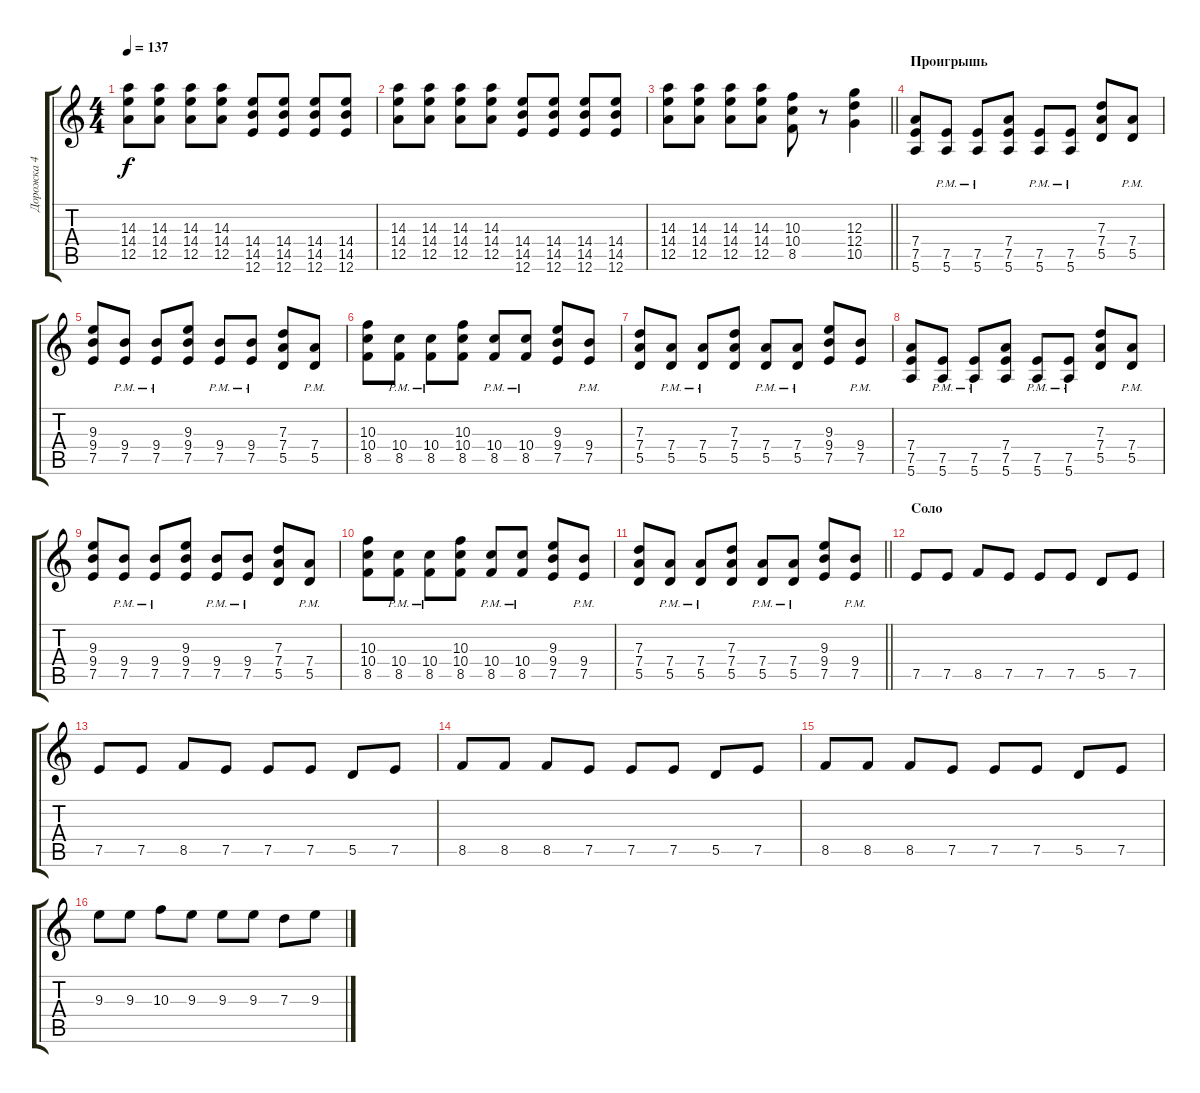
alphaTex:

\track ("Дорожка 4" "Дорожка 4") {instrument distortionguitar}
\staff {score tabs}
\tuning (E4 B3 G3 D3 A2 E2) {hide}
\ts (4 4)
\tempo 137
\clef g2
\ks c
(14.3 14.4 12.5).8{dy f} (14.3 14.4 12.5).8 (14.3 14.4 12.5).8 (14.3 14.4 12.5).8 (14.4 14.5 12.6).8 (14.4 14.5 12.6).8 (14.4 14.5 12.6).8 (14.4 14.5 12.6).8 |
(14.3 14.4 12.5).8 (14.3 14.4 12.5).8 (14.3 14.4 12.5).8 (14.3 14.4 12.5).8 (14.4 14.5 12.6).8 (14.4 14.5 12.6).8 (14.4 14.5 12.6).8 (14.4 14.5 12.6).8 |
\barLineRight lightlight
(14.3 14.4 12.5).8 (14.3 14.4 12.5).8 (14.3 14.4 12.5).8 (14.3 14.4 12.5).8 (10.3 10.4 8.5).8 r.8 (12.3 12.4 10.5).4 |
\section ("" "Проигрышь")
(7.4 7.5 5.6).8 (7.5{pm} 5.6{pm}).8 (7.5{pm} 5.6{pm}).8 (7.4 7.5 5.6).8 (7.5{pm} 5.6{pm}).8 (7.5{pm} 5.6{pm}).8 (7.3 7.4 5.5).8 (7.4{pm} 5.5{pm}).8 |
(9.3 9.4 7.5).8 (9.4{pm} 7.5{pm}).8 (9.4{pm} 7.5{pm}).8 (9.3 9.4 7.5).8 (9.4{pm} 7.5{pm}).8 (9.4{pm} 7.5{pm}).8 (7.3 7.4 5.5).8 (7.4{pm} 5.5{pm}).8 |
(10.3 10.4 8.5).8 (10.4{pm} 8.5{pm}).8 (10.4{pm} 8.5{pm}).8 (10.3 10.4 8.5).8 (10.4{pm} 8.5{pm}).8 (10.4{pm} 8.5{pm}).8 (9.3 9.4 7.5).8 (9.4{pm} 7.5{pm}).8 |
(7.3 7.4 5.5).8 (7.4{pm} 5.5{pm}).8 (7.4{pm} 5.5{pm}).8 (7.3 7.4 5.5).8 (7.4{pm} 5.5{pm}).8 (7.4{pm} 5.5{pm}).8 (9.3 9.4 7.5).8 (9.4{pm} 7.5{pm}).8 |
(7.4 7.5 5.6).8 (7.5{pm} 5.6{pm}).8 (7.5{pm} 5.6{pm}).8 (7.4 7.5 5.6).8 (7.5{pm} 5.6{pm}).8 (7.5{pm} 5.6{pm}).8 (7.3 7.4 5.5).8 (7.4{pm} 5.5{pm}).8 |
(9.3 9.4 7.5).8 (9.4{pm} 7.5{pm}).8 (9.4{pm} 7.5{pm}).8 (9.3 9.4 7.5).8 (9.4{pm} 7.5{pm}).8 (9.4{pm} 7.5{pm}).8 (7.3 7.4 5.5).8 (7.4{pm} 5.5{pm}).8 |
(10.3 10.4 8.5).8 (10.4{pm} 8.5{pm}).8 (10.4{pm} 8.5{pm}).8 (10.3 10.4 8.5).8 (10.4{pm} 8.5{pm}).8 (10.4{pm} 8.5{pm}).8 (9.3 9.4 7.5).8 (9.4{pm} 7.5{pm}).8 |
\barLineRight lightlight
(7.3 7.4 5.5).8 (7.4{pm} 5.5{pm}).8 (7.4{pm} 5.5{pm}).8 (7.3 7.4 5.5).8 (7.4{pm} 5.5{pm}).8 (7.4{pm} 5.5{pm}).8 (9.3 9.4 7.5).8 (9.4{pm} 7.5{pm}).8 |
\section ("" "Соло")
7.5.8 7.5.8 8.5.8 7.5.8 7.5.8 7.5.8 5.5.8 7.5.8 |
7.5.8 7.5.8 8.5.8 7.5.8 7.5.8 7.5.8 5.5.8 7.5.8 |
8.5.8 8.5.8 8.5.8 7.5.8 7.5.8 7.5.8 5.5.8 7.5.8 |
8.5.8 8.5.8 8.5.8 7.5.8 7.5.8 7.5.8 5.5.8 7.5.8 |
9.3.8 9.3.8 10.3.8 9.3.8 9.3.8 9.3.8 7.3.8 9.3.8
